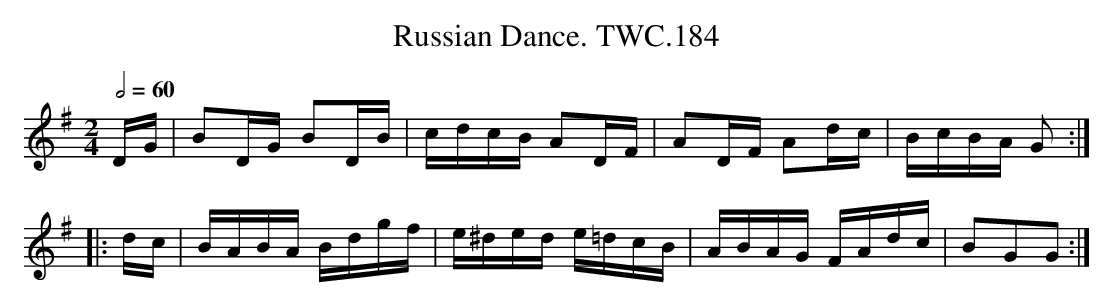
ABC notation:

X:1
T:Russian Dance. TWC.184
M:2/4
L:1/8
Q:2/4=60
K:G
D/G/ | BD/G/ BD/B/ | c/d/c/B/ AD/F/ | AD/F/ Ad/c/ | B/c/B/A/ G :|
|: d/c/ | B/A/B/A/ B/d/g/f/ | e/^d/e/d/ e/=d/c/B/ | A/B/A/G/ F/A/d/c/ | BGG :|]
